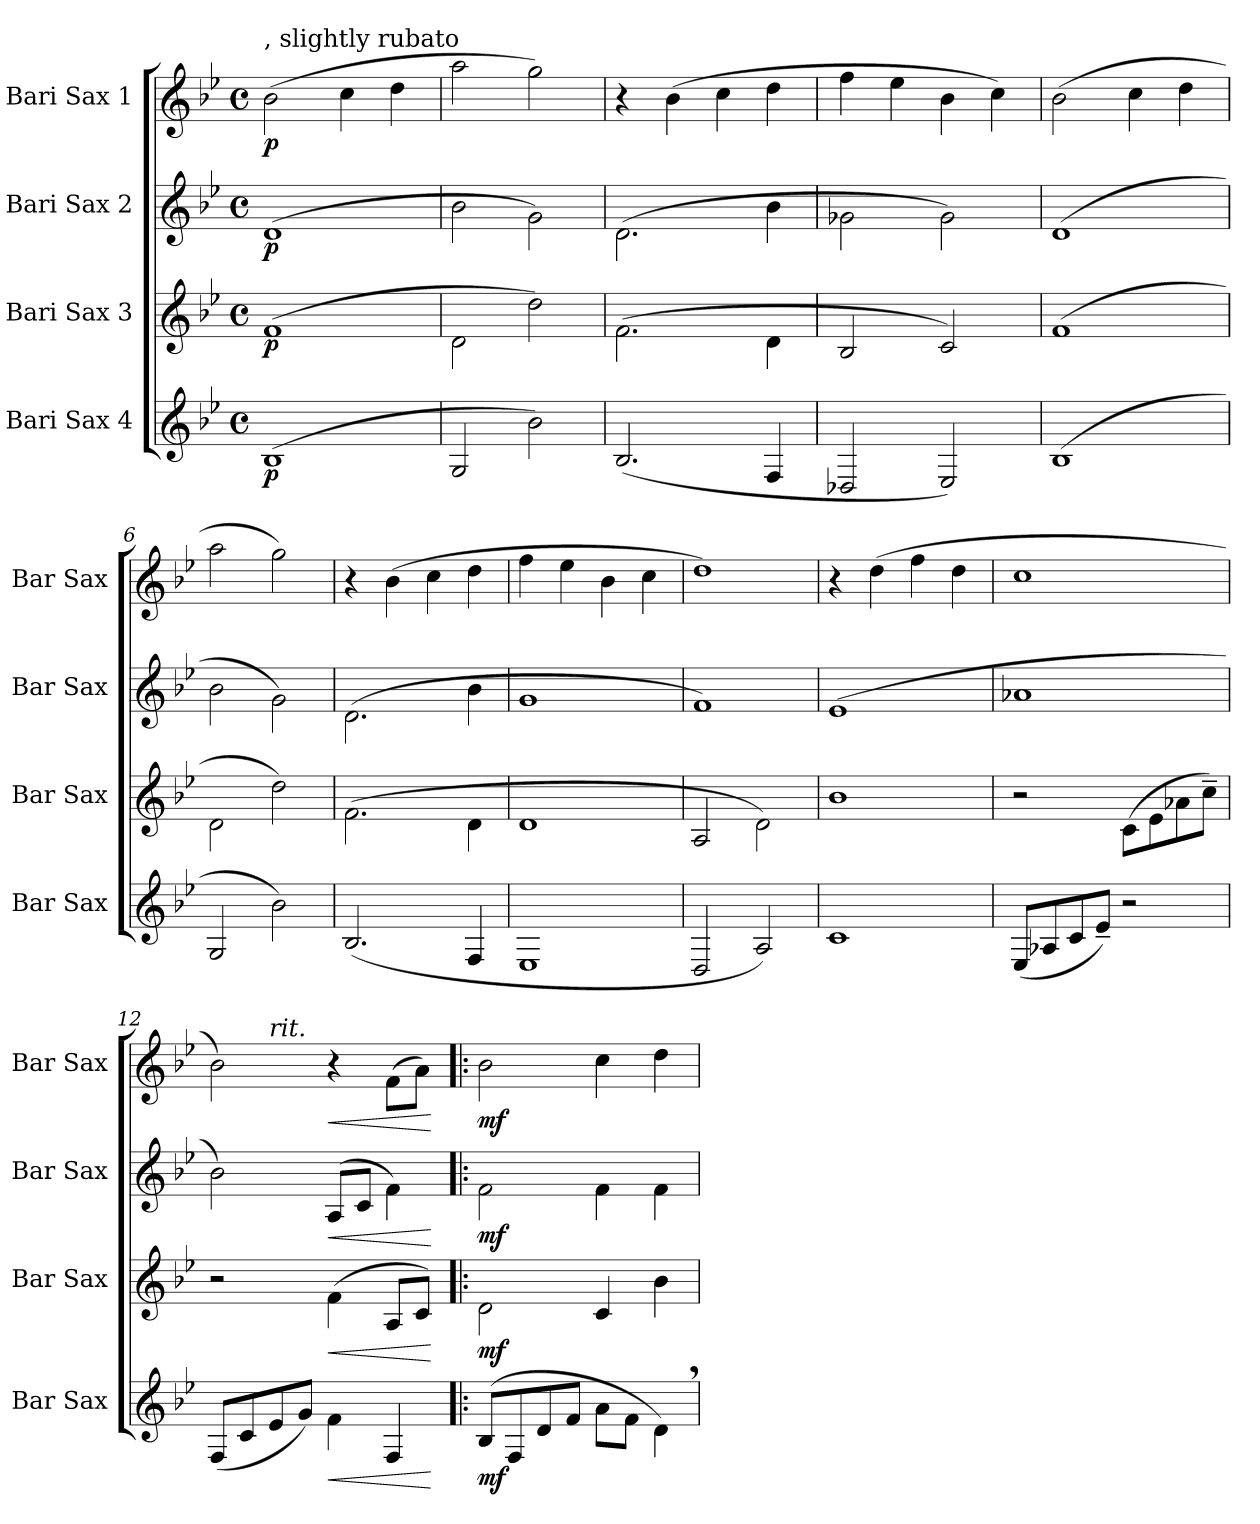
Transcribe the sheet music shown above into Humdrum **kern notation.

**kern	**dynam	**kern	**dynam	**kern	**dynam	**kern	**dynam
*part4	*part4	*part3	*part3	*part2	*part2	*part1	*part1
*staff4	*staff4	*staff3	*staff3	*staff2	*staff2	*staff1	*staff1
*I"Bari Sax 4	*	*I"Bari Sax 3	*	*I"Bari Sax 2	*	*I"Bari Sax 1	*
*I'Bar Sax	*	*I'Bar Sax	*	*I'Bar Sax	*	*I'Bar Sax	*
*clefG2	*	*clefG2	*	*clefG2	*	*clefG2	*
*ITrd12c21	*	*ITrd12c21	*	*ITrd12c21	*	*ITrd12c21	*
*k[b-e-]	*	*k[b-e-]	*	*k[b-e-]	*	*k[b-e-]	*
*B-:	*	*B-:	*	*B-:	*	*B-:	*
*M4/4	*	*M4/4	*	*M4/4	*	*M4/4	*
*met(c)	*	*met(c)	*	*met(c)	*	*met(c)	*
*MM72	*	*MM72	*	*MM72	*	*MM72	*
=1	=1	=1	=1	=1	=1	=1	=1
!	!	!	!	!	!	!LO:TX:a:t=, slightly rubato	!
!	!LO:DY:b	!	!LO:DY:b	!	!LO:DY:b	!	!LO:DY:b
(>1BB-	p	(>1F	p	(>1D	p	(>2B-\	p
.	.	.	.	.	.	4c\	.
.	.	.	.	.	.	4d\	.
=2	=2	=2	=2	=2	=2	=2	=2
2GG/	.	2D\	.	2B-\	.	2a\	.
2B-\)	.	2d\)	.	2G\)	.	2g\)	.
=3	=3	=3	=3	=3	=3	=3	=3
(<2.BB-/	.	(>2.F\	.	(>2.D\	.	4r	.
.	.	.	.	.	.	(>4B-\	.
.	.	.	.	.	.	4c\	.
4FF/	.	4D\	.	4B-\	.	4d\	.
=4	=4	=4	=4	=4	=4	=4	=4
2DD-X/	.	2BB-/	.	2G-X\	.	4f\	.
.	.	.	.	.	.	4e-\	.
2EE-/)	.	2C/)	.	2G-\)	.	4B-\	.
.	.	.	.	.	.	4c\)	.
=5	=5	=5	=5	=5	=5	=5	=5
(>1BB-	.	(>1F	.	(>1D	.	(>2B-\	.
.	.	.	.	.	.	4c\	.
.	.	.	.	.	.	4d\	.
=6	=6	=6	=6	=6	=6	=6	=6
2GG/	.	2D\	.	2B-\	.	2a\	.
2B-\)	.	2d\)	.	2G\)	.	2g\)	.
=7	=7	=7	=7	=7	=7	=7	=7
(<2.BB-/	.	(>2.F\	.	(>2.D\	.	4r	.
.	.	.	.	.	.	(>4B-\	.
.	.	.	.	.	.	4c\	.
4FF/	.	4D\	.	4B-\	.	4d\	.
=8	=8	=8	=8	=8	=8	=8	=8
1EE-	.	1D	.	1G	.	4f\	.
.	.	.	.	.	.	4e-\	.
.	.	.	.	.	.	4B-\	.
.	.	.	.	.	.	4c\	.
=9	=9	=9	=9	=9	=9	=9	=9
2DD/	.	2AA/	.	1F)	.	1d)	.
2AA/)	.	2D\)	.	.	.	.	.
=10	=10	=10	=10	=10	=10	=10	=10
1C	.	1B-	.	(>1E-	.	4r	.
.	.	.	.	.	.	(>4d\	.
.	.	.	.	.	.	4f\	.
.	.	.	.	.	.	4d\	.
!!LO:PB:g=z
=11	=11	=11	=11	=11	=11	=11	=11
(<8EE-/L	.	2r	.	1A-X	.	1c	.
8AA-X/	.	.	.	.	.	.	.
8C/	.	.	.	.	.	.	.
8E-~</J)	.	.	.	.	.	.	.
2r	.	(>8C\L	.	.	.	.	.
.	.	8E-\	.	.	.	.	.
.	.	8A-X\	.	.	.	.	.
.	.	8c~>\J)	.	.	.	.	.
=12	=12	=12	=12	=12	=12	=12	=12
*	*	*	*	*	*	*^	*
(<8FF/L	.	2r	.	2B-\)	.	2B-\)	4ryy	.
8C/	.	.	.	.	.	.	.	.
!	!	!	!	!	!	!	!LO:TX:a:i:t=rit.	!
8E-/	.	.	.	.	.	.	2.ryy	.
8G/J)	.	.	.	.	.	.	.	.
!	!LO:HP:b	!	!LO:HP:b	!	!LO:HP:b	!	!	!LO:HP:b
4F\	<	(>4F\	<	(>8AA/L	<	4r	.	<
.	.	.	.	8C/J	.	.	.	.
4FF/	.	8AA/L	.	4F\)	.	(>8F\L	.	.
.	.	8C/J)	.	.	.	8A\J)	.	.
.	[	.	[	.	[	.	.	[
*	*	*	*	*	*	*v	*v	*
=13!|:	=13!|:	=13!|:	=13!|:	=13!|:	=13!|:	=13!|:	=13!|:
!!LO:REH:place=s1:a:B:enc=circle:fs=12:t=13
*	*	*	*	*	*	*MM84	*
*	*	*	*	*	*	*^	*
!	!LO:DY:b	!	!LO:DY:b	!	!LO:DY:b	!	!	!LO:DY:b
*	*	*	*	*	*	*v	*v	*
(>8BB-/L	mf	2D\	mf	2F\	mf	2B-\	mf
8FF/	.	.	.	.	.	.	.
8D/	.	.	.	.	.	.	.
8F/J	.	.	.	.	.	.	.
8A\L	.	4C/	.	4F\	.	4c\	.
8F\J	.	.	.	.	.	.	.
4D,>\)	.	4B-\	.	4F\	.	4d\	.
=	=	=	=	=	=	=	=
*-	*-	*-	*-	*-	*-	*-	*-
